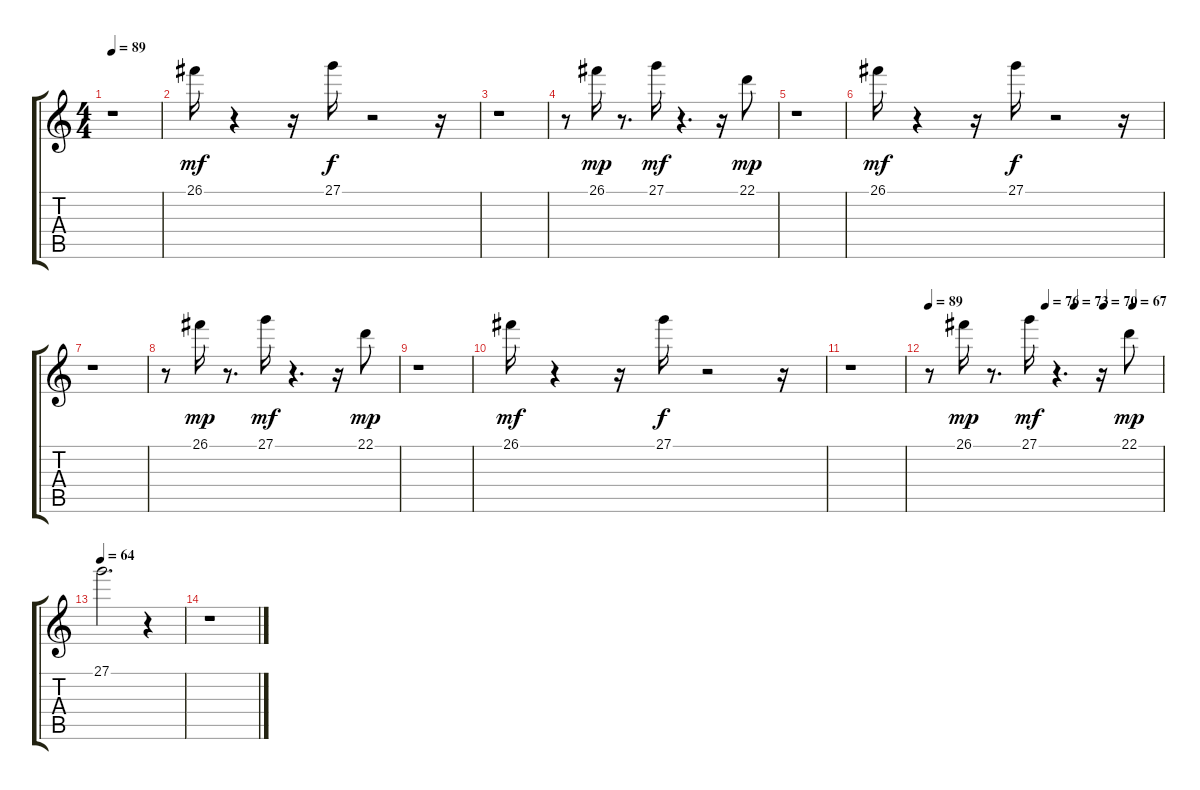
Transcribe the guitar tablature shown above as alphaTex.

\track "" {instrument glockenspiel}
\staff {score tabs}
\tuning (E4 B3 G3 D3 A2 E2) {hide}
\ts (4 4)
\tempo 89
\clef g2
\ks c
r.1{dy mf} |
26.1.16 r.4 r.16 27.1.16{dy f} r.2 r.16 |
r.1 |
r.8 26.1.16{dy mp} r.8{d} 27.1.16{dy mf} r.4{d} r.16 22.1.8{dy mp} |
r.1 |
26.1.16{dy mf} r.4 r.16 27.1.16{dy f} r.2 r.16 |
r.1 |
r.8 26.1.16{dy mp} r.8{d} 27.1.16{dy mf} r.4{d} r.16 22.1.8{dy mp} |
r.1 |
26.1.16{dy mf} r.4 r.16 27.1.16{dy f} r.2 r.16 |
r.1 |
\tempo 89
\tempo (76 0.5)
\tempo (73 0.625)
\tempo (70 0.75)
\tempo (67 0.875)
r.8 26.1.16{dy mp} r.8{d} 27.1.16{dy mf} r.4{d} r.16 22.1.8{dy mp} |
\tempo 64
27.1.2{d} r.4 |
r.1
